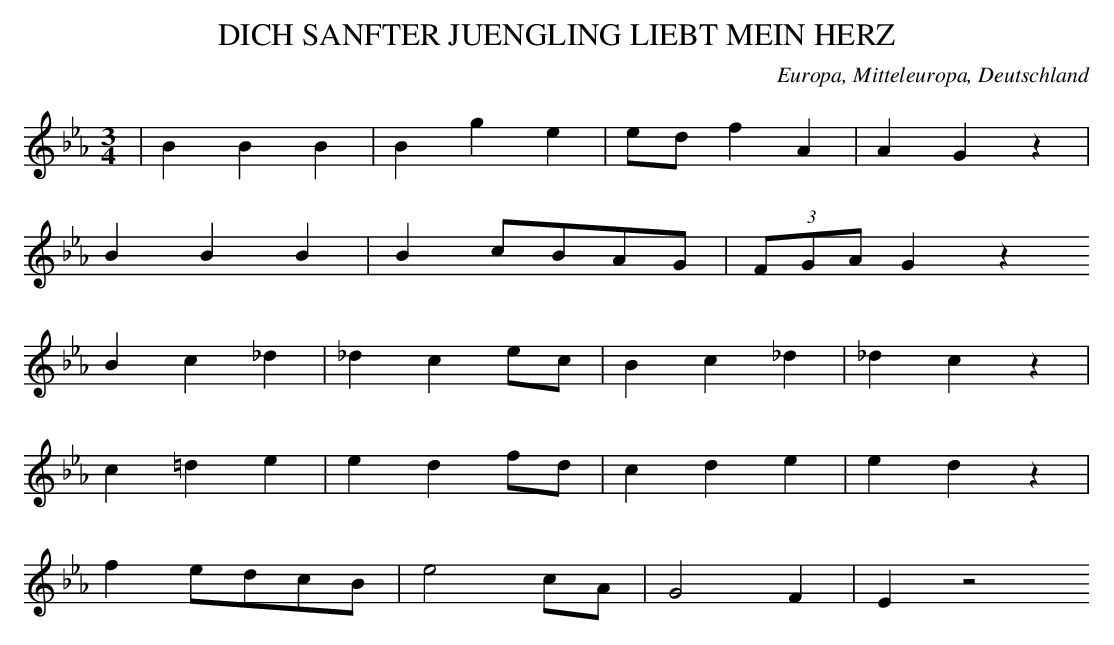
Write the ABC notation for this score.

X:1
T: DICH SANFTER JUENGLING LIEBT MEIN HERZ
O: Europa, Mitteleuropa, Deutschland
M: 3/4
L: 1/8
K: Eb
 | B2B2B2 | B2g2e2 | edf2A2 | A2G2z2 |
B2B2B2 | B2cBAG | (3FGAG2z2
B2c2_d2 | _d2c2ec | B2c2_d2 | _d2c2z2 |
c2=d2e2 | e2d2fd | c2d2e2 | e2d2z2 |
f2edcB | e4cA | G4F2 | E2z4
